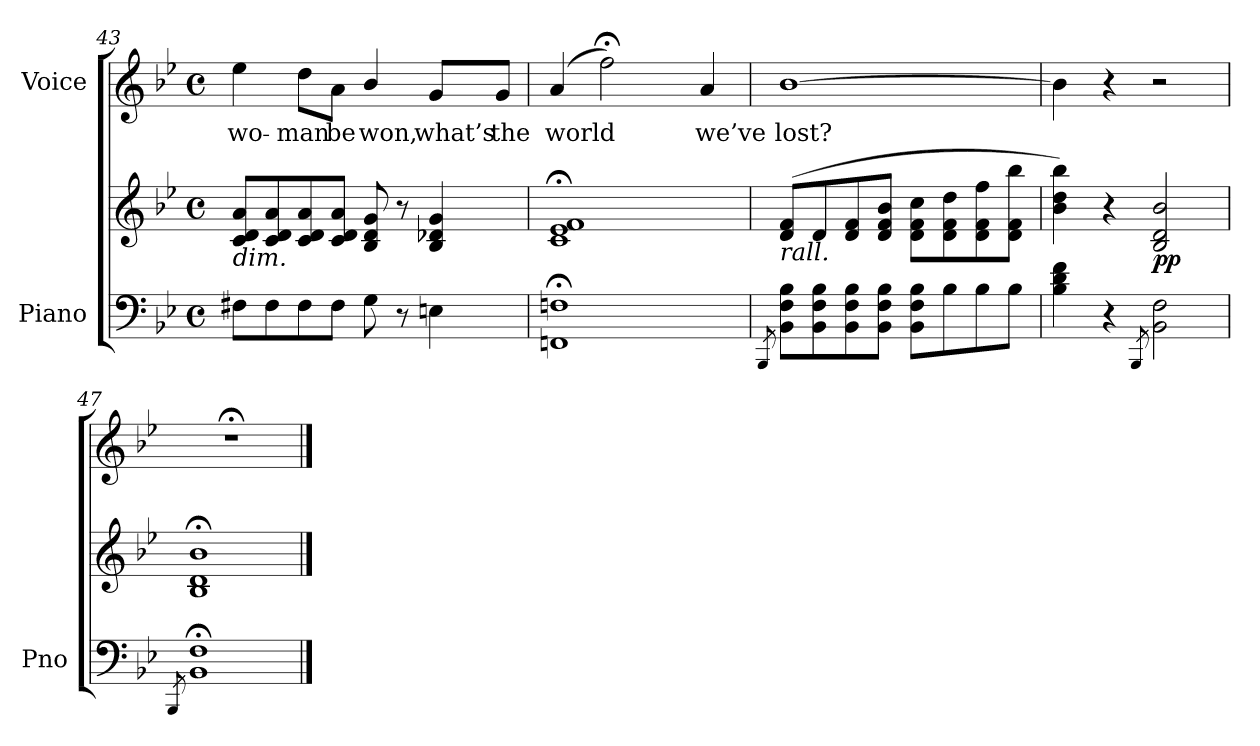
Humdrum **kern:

**kern	**kern	**dynam	**kern	**text
*part2	*part2	*part2	*part1	*part1
*staff3	*staff2	*staff2/3	*staff1	*staff1
*I"Piano	*	*	*I"Voice	*
*I'Pno	*	*	*	*
*clefF4	*clefG2	*	*clefG2	*
*k[b-e-]	*k[b-e-]	*	*k[b-e-]	*
*M4/4	*M4/4	*	*M4/4	*
*met(c)	*met(c)	*	*met(c)	*
=43	=43	=43	=43	=43
!	!LO:TX:b:i:t=dim.	!	!	!
!	!	!	!	!LO:LY:b
8F#X\L	8c/ 8d/ 8a/L	.	4ee-\	wo-
8F#\	8c/ 8d/ 8a/	.	.	.
!	!	!	!	!LO:LY:b
8F#\	8c/ 8d/ 8a/	.	8dd\L	-man
!	!	!	!	!LO:LY:b
8F#\J	8c/ 8d/ 8a/J	.	8a\J	be
!	!	!	!	!LO:LY:b
8G\	8B-/ 8d/ 8g/	.	4b-/	won,
8r	8r	.	.	.
!	!	!	!	!LO:LY:b
4En\	4B-/ 4d-X/ 4g/	.	8g/L	what’s
!	!	!	!	!LO:LY:b
.	.	.	8g/J	the
=44	=44	=44	=44	=44
!	!	!	!	!LO:LY:b
*	*	*	*^	*
1FFn; 1Fn;	1c;< 1e-;< 1f;<	.	(4a/	2ryy	world
.	.	.	2ff;<\)	.	.
.	.	.	.	2ryy	.
!	!	!	!	!	!LO:LY:b
.	.	.	4a/	.	we’ve
*	*	*	*v	*v	*
=45	=45	=45	=45	=45
8qBBB-/	.	.	.	.
!	!LO:TX:b:i:t=rall.	!	!	!
!	!	!	!	!LO:LY:b
8BB-\ 8F\ 8B-\L	(8d/ 8f/L	.	[1b-	lost?
8BB-\ 8F\ 8B-\	8d/	.	.	.
8BB-\ 8F\ 8B-\	8d/ 8f/	.	.	.
8BB-\ 8F\ 8B-\J	8d/ 8f/ 8b-/J	.	.	.
8BB-\ 8F\ 8B-\L	8d\ 8f\ 8cc\L	.	.	.
8B-\	8d\ 8f\ 8dd\	.	.	.
8B-\	8d\ 8f\ 8ff\	.	.	.
8B-\J	8d\ 8f\ 8bb-\J	.	.	.
=46	=46	=46	=46	=46
4B-\ 4d\ 4f\	4b-\ 4dd\ 4bb-\)	.	4b-\]	.
4r	4r	.	4r	.
8qBBB-/	.	.	.	.
!	!	!LO:DY:b	!	!
2BB-\ 2F\	2B-/ 2d/ 2b-/	pp	2r	.
!!LO:LB:g=z
=47	=47	=47	=47	=47
8qBBB-/	.	.	.	.
1BB-;< 1F;<	1B-;< 1d;< 1b-;<	.	1r;<	.
==	==	==	==	==
*-	*-	*-	*-	*-
